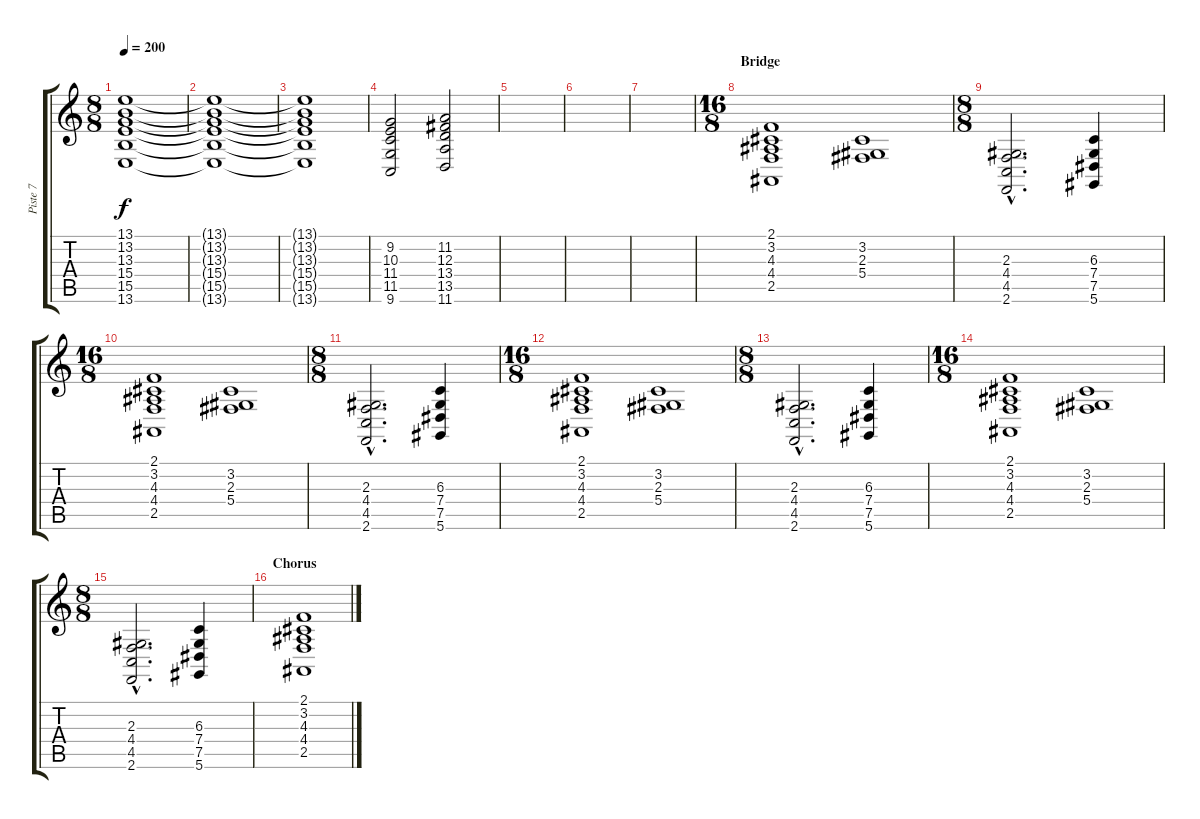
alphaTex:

\track ("Piste 7" "Piste 7") {instrument stringensemble1}
\staff {score tabs}
\tuning (Eb4 Bb3 Gb3 Db3 Ab2 Eb2) {hide}
\ts (8 8)
\tempo 200
\clef g2
\ks c
(13.1 13.2 13.3 15.4 15.5 13.6).1{dy f} |
(13.1{t} 13.2{t} 13.3{t} 15.4{t} 15.5{t} 13.6{t}).1 |
(13.1{t} 13.2{t} 13.3{t} 15.4{t} 15.5{t} 13.6{t}).1 |
(9.2 10.3 11.4 11.5 9.6).2 (11.2 12.3 13.4 13.5 11.6).2 |
|
|
|
\ts (16 8)
\section ("" "Bridge")
(2.1 3.2 4.3 4.4 2.5).1 (3.2 2.3 5.4).1 |
\ts (8 8)
(2.3{hac} 4.4{hac} 4.5{hac} 2.6{hac}).2{d} (6.3 7.4 7.5 5.6).4 |
\ts (16 8)
(2.1 3.2 4.3 4.4 2.5).1 (3.2 2.3 5.4).1 |
\ts (8 8)
(2.3{hac} 4.4{hac} 4.5{hac} 2.6{hac}).2{d} (6.3 7.4 7.5 5.6).4 |
\ts (16 8)
(2.1 3.2 4.3 4.4 2.5).1 (3.2 2.3 5.4).1 |
\ts (8 8)
(2.3{hac} 4.4{hac} 4.5{hac} 2.6{hac}).2{d} (6.3 7.4 7.5 5.6).4 |
\ts (16 8)
(2.1 3.2 4.3 4.4 2.5).1 (3.2 2.3 5.4).1 |
\ts (8 8)
(2.3{hac} 4.4{hac} 4.5{hac} 2.6{hac}).2{d} (6.3 7.4 7.5 5.6).4 |
\section ("" "Chorus")
(2.1 3.2 4.3 4.4 2.5).1
